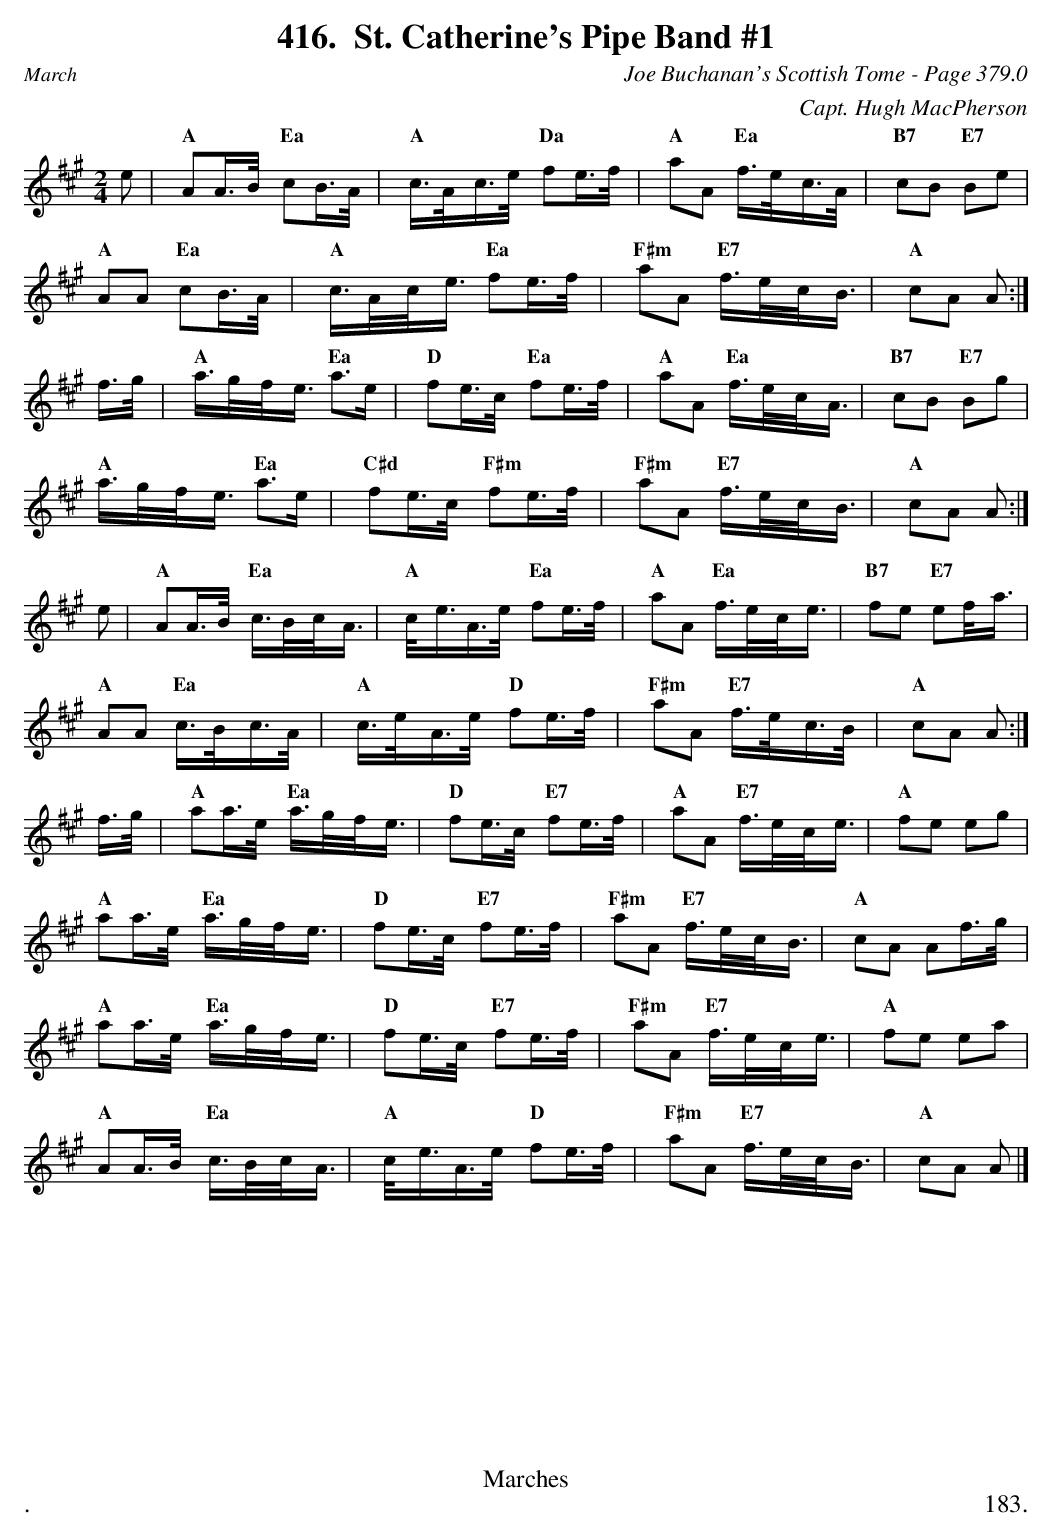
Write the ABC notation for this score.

X:1
T:St. Catherine's Pipe Band #1
C:Joe Buchanan's Scottish Tome - Page 379.0
C:Capt. Hugh MacPherson
L:1/8
M:2/4
K:A
e | "A"AA/>B/ "Ea"cB/>A/ | "A"c/>A/c/>e/ "Da"fe/>f/ | "A"aA "Ea"f/>e/c/>A/ | "B7"cB "E7"Be |
"A"AA "Ea"cB/>A/ | "A"c/>A/c/<e/ "Ea"fe/>f/ | "F#m"aA "E7"f/>e/c/<B/ | "A"cA A :|
f/>g/ | "A"a/>g/f/<e/ "Ea"a>e | "D"fe/>c/ "Ea"fe/>f/ | "A"aA "Ea"f/>e/c/<A/ | "B7"cB "E7"Bg |
"A"a/>g/f/<e/ "Ea"a>e | "C#d"fe/>c/ "F#m"fe/>f/ | "F#m"aA "E7"f/>e/c/<B/ | "A"cA A :|
e | "A"AA/>B/ "Ea"c/>B/c/<A/ | "A"c/<e/A/>e/ "Ea"fe/>f/ | "A"aA "Ea"f/>e/c/<e/ | "B7"fe "E7"ef/<a/ |
"A"AA "Ea"c/>B/c/>A/ | "A"c/>e/A/>e/ "D"fe/>f/ | "F#m"aA "E7"f/>e/c/>B/ | "A"cA A :|
f/>g/ | "A"aa/>e/ "Ea"a/>g/f/<e/ | "D"fe/>c/ "E7"fe/>f/ | "A"aA "E7"f/>e/c/<e/ | "A"fe eg |
"A"aa/>e/ "Ea"a/>g/f/<e/ | "D"fe/>c/ "E7"fe/>f/ | "F#m"aA "E7"f/>e/c/<B/ | "A"cA Af/>g/ |
"A"aa/>e/ "Ea"a/>g/f/<e/ | "D"fe/>c/ "E7"fe/>f/ | "F#m"aA "E7"f/>e/c/<e/ | "A"fe ea |
"A"AA/>B/ "Ea"c/>B/c/<A/ | "A"c/<e/A/>e/ "D"fe/>f/ | "F#m"aA "E7"f/>e/c/<B/ | "A"cA A |]
